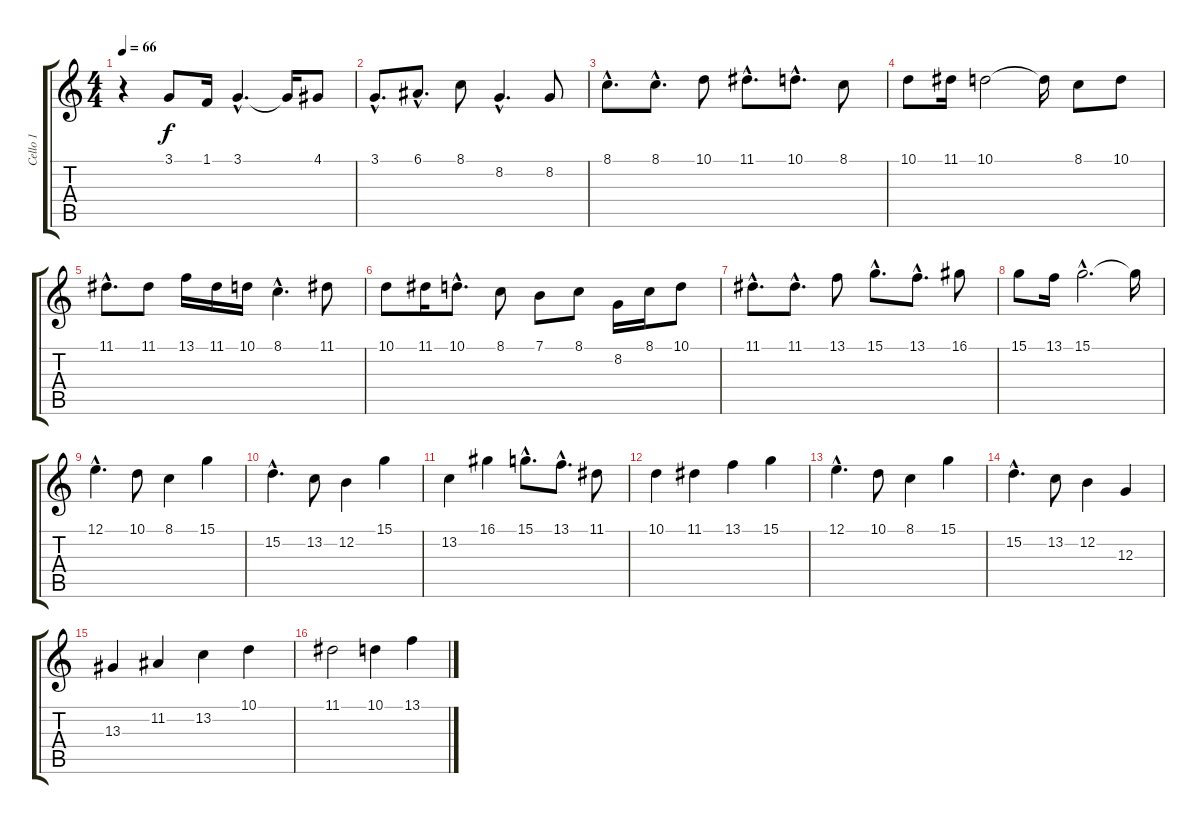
\track ("Cello 1" "Cello 1") {instrument cello}
\staff {score tabs}
\tuning (E4 B3 G3 D3 A2 E2) {hide}
\ts (4 4)
\tempo 66
\clef g2
\ks c
r.4{dy f} 3.1.8 1.1.16 3.1{hac}.4{d} 3.1{t}.16 4.1.8 |
3.1{hac}.8{d} 6.1{hac}.8{d} 8.1.8 8.2{hac}.4{d} 8.2.8 |
8.1{hac}.8{d} 8.1{hac}.8{d} 10.1.8 11.1{hac}.8{d} 10.1{hac}.8{d} 8.1.8 |
10.1.8 11.1.16 10.1.2 10.1{t}.16 8.1.8 10.1.8 |
11.1{hac}.8{d} 11.1.8 13.1.16 11.1.16 10.1.16 8.1{hac}.4{d} 11.1.8 |
10.1.8 11.1.16 10.1{hac}.8{d} 8.1.8 7.1.8 8.1.8 8.2.16 8.1.16 10.1.8 |
11.1{hac}.8{d} 11.1{hac}.8{d} 13.1.8 15.1{hac}.8{d} 13.1{hac}.8{d} 16.1.8 |
15.1.8 13.1.16 15.1{hac}.2{d} 15.1{t}.16 |
12.1{hac}.4{d} 10.1.8 8.1.4 15.1.4 |
15.2{hac}.4{d} 13.2.8 12.2.4 15.1.4 |
13.2.4 16.1.4 15.1{hac}.8{d} 13.1{hac}.8{d} 11.1.8 |
10.1.4 11.1.4 13.1.4 15.1.4 |
12.1{hac}.4{d} 10.1.8 8.1.4 15.1.4 |
15.2{hac}.4{d} 13.2.8 12.2.4 12.3.4 |
13.3.4 11.2.4 13.2.4 10.1.4 |
11.1.2 10.1.4 13.1.4
